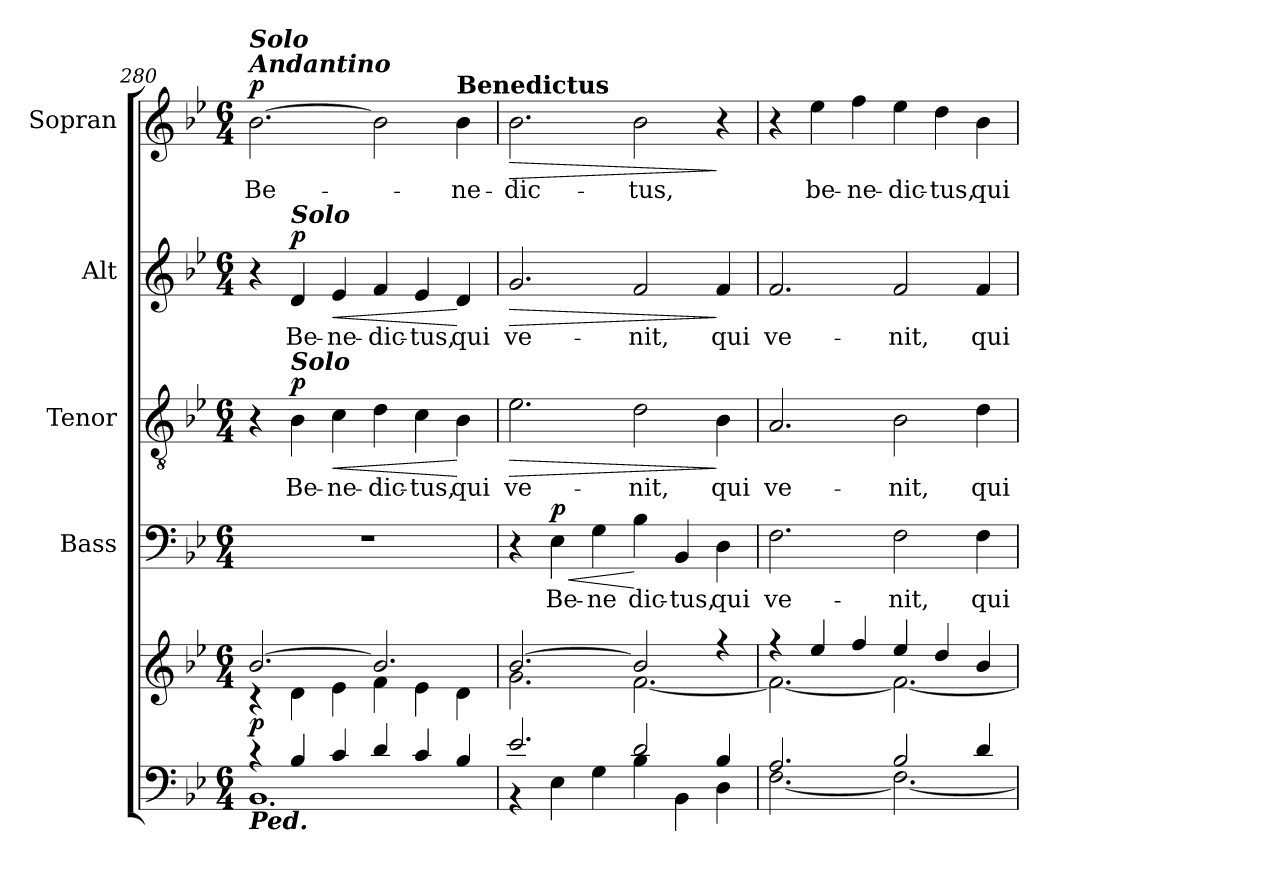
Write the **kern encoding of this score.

**kern	**kern	**dynam	**kern	**text	**dynam	**kern	**text	**dynam	**kern	**text	**dynam	**kern	**text	**dynam
*part5	*part5	*part5	*part4	*part4	*part4	*part3	*part3	*part3	*part2	*part2	*part2	*part1	*part1	*part1
*staff6	*staff5	*staff5/6	*staff4	*staff4	*staff4	*staff3	*staff3	*staff3	*staff2	*staff2	*staff2	*staff1	*staff1	*staff1
*	*	*	*I"Bass	*	*	*I"Tenor	*	*	*I"Alt	*	*	*I"Sopran	*	*
*	*	*	*I'B.	*	*	*I'T.	*	*	*I'A.	*	*	*I'S.	*	*
!!LO:LB:g=z
*clefF4	*clefG2	*	*clefF4	*	*	*clefGv2	*	*	*clefG2	*	*	*clefG2	*	*
*k[b-e-]	*k[b-e-]	*	*k[b-e-]	*	*	*k[b-e-]	*	*	*k[b-e-]	*	*	*k[b-e-]	*	*
*B-:	*B-:	*	*B-:	*	*	*B-:	*	*	*B-:	*	*	*B-:	*	*
*M6/4	*M6/4	*	*M6/4	*	*	*M6/4	*	*	*M6/4	*	*	*M6/4	*	*
=280	=280	=280	=280	=280	=280	=280	=280	=280	=280	=280	=280	=280	=280	=280
*^	*^	*	*	*	*	*	*	*	*	*	*	*	*	*
!	!	!	!	!	!	!	!	!	!	!	!	!	!	!LO:TX:a:Bi:t=Andantino	!	!
!	!	!	!	!	!	!	!	!	!	!	!	!	!	!LO:TX:a:Bi:t=Solo	!	!
!LO:TX:b:Bi:t=Ped.	!	!	!	!	!	!	!	!	!	!	!	!	!	!	!	!
!	!	!	!	!LO:DY:b	!	!	!	!	!	!	!	!	!	!	!LO:LY:b	!LO:DY:a
4rB	1.BB-	[>2.b-/	4rc	p	1.r	.	.	4r	.	.	4r	.	.	[2.b-\	Be-	p
!	!	!	!	!	!	!	!	!	!	!	!LO:TX:a:Bi:t=Solo	!	!	!	!	!
!	!	!	!	!	!	!	!	!LO:TX:a:Bi:t=Solo	!	!	!	!	!	!	!	!
!	!	!	!	!	!	!	!	!	!LO:LY:b	!LO:DY:a	!	!LO:LY:b	!LO:DY:a	!	!	!
4B-/	.	.	4d\	.	.	.	.	4B-\	Be-	p	4d/	Be-	p	.	.	.
!	!	!	!	!	!	!	!	!	!LO:LY:b	!LO:HP:b	!	!LO:LY:b	!LO:HP:b	!	!	!
4c/	.	.	4e-\	.	.	.	.	4c\	-ne-	<	4e-/	-ne-	<	.	.	.
!	!	!	!	!	!	!	!	!	!LO:LY:b	!	!	!LO:LY:b	!	!	!	!
4d/	.	2.b-/]	4f\	.	.	.	.	4d\	-dic-	.	4f/	-dic-	.	2b-\]	.	.
!	!	!	!	!	!	!	!	!	!LO:LY:b	!	!	!LO:LY:b	!	!	!	!
4c/	.	.	4e-\	.	.	.	.	4c\	-tus,	.	4e-/	-tus,	.	.	.	.
!	!	!	!	!	!	!	!	!	!	!	!	!	!	!LO:TX:a:B:t=Benedictus	!	!
!	!	!	!	!	!	!	!	!	!LO:LY:b	!	!	!LO:LY:b	!	!	!LO:LY:b	!
4B-/	.	.	4d\	.	.	.	.	4B-\	qui	[	4d/	qui	[	4b-\	-ne-	.
=281	=281	=281	=281	=281	=281	=281	=281	=281	=281	=281	=281	=281	=281	=281	=281	=281
!	!	!	!	!	!	!	!	!	!LO:LY:b	!LO:HP:b	!	!LO:LY:b	!LO:HP:b	!	!LO:LY:b	!LO:HP:b
2.e-/	4r	[>2.b-/	2.g\	.	4r	.	.	2.e-\	ve-	>	2.g/	ve-	>	2.b-\	-dic-	>
!	!	!	!	!	!	!LO:LY:b	!LO:HP:b	!	!	!	!	!	!	!	!	!
!	!	!	!	!	!	!	!LO:DY:n=1:a	!	!	!	!	!	!	!	!	!
.	4E-\	.	.	.	4E-\	Be-	< p	.	.	.	.	.	.	.	.	.
!	!	!	!	!	!	!LO:LY:b	!	!	!	!	!	!	!	!	!	!
.	4G\	.	.	.	4G\	-ne	.	.	.	.	.	.	.	.	.	.
!	!	!	!	!	!	!LO:LY:b	!	!	!LO:LY:b	!	!	!LO:LY:b	!	!	!LO:LY:b	!
2d/	4B-\	2b-/]	[<2.f\	.	4B-\	dic-	[	2d\	-nit,	.	2f/	-nit,	.	2b-\	-tus,	.
!	!	!	!	!	!	!LO:LY:b	!	!	!	!	!	!	!	!	!	!
.	4BB-\	.	.	.	4BB-/	-tus,	.	.	.	.	.	.	.	.	.	.
!	!	!	!	!	!	!LO:LY:b	!	!	!LO:LY:b	!	!	!LO:LY:b	!	!	!	!
4B-/	4D\	4ree	.	.	4D\	qui	.	4B-\	qui	]	4f/	qui	]	4r	.	]
=282	=282	=282	=282	=282	=282	=282	=282	=282	=282	=282	=282	=282	=282	=282	=282	=282
!	!	!	!	!	!	!LO:LY:b	!	!	!LO:LY:b	!	!	!LO:LY:b	!	!	!	!
2.A/	[<2.F\	4ree	2.f\_	.	2.F\	ve-	.	2.A/	ve-	.	2.f/	ve-	.	4r	.	.
!	!	!	!	!	!	!	!	!	!	!	!	!	!	!	!LO:LY:b	!
.	.	4ee-/	.	.	.	.	.	.	.	.	.	.	.	4ee-\	be-	.
!	!	!	!	!	!	!	!	!	!	!	!	!	!	!	!LO:LY:b	!
.	.	4ff/	.	.	.	.	.	.	.	.	.	.	.	4ff\	-ne-	.
!	!	!	!	!	!	!LO:LY:b	!	!	!LO:LY:b	!	!	!LO:LY:b	!	!	!LO:LY:b	!
2B-/	2.F\_	4ee-/	2.f\_	.	2F\	-nit,	.	2B-\	-nit,	.	2f/	-nit,	.	4ee-\	-dic-	.
!	!	!	!	!	!	!	!	!	!	!	!	!	!	!	!LO:LY:b	!
.	.	4dd/	.	.	.	.	.	.	.	.	.	.	.	4dd\	-tus,	.
!	!	!	!	!	!	!LO:LY:b	!	!	!LO:LY:b	!	!	!LO:LY:b	!	!	!LO:LY:b	!
4d/	.	4b-/	.	.	4F\	qui	.	4d\	qui	.	4f/	qui	.	4b-\	qui	.
*v	*v	*	*	*	*	*	*	*	*	*	*	*	*	*	*	*
*	*v	*v	*	*	*	*	*	*	*	*	*	*	*	*	*
=	=	=	=	=	=	=	=	=	=	=	=	=	=	=
*-	*-	*-	*-	*-	*-	*-	*-	*-	*-	*-	*-	*-	*-	*-
